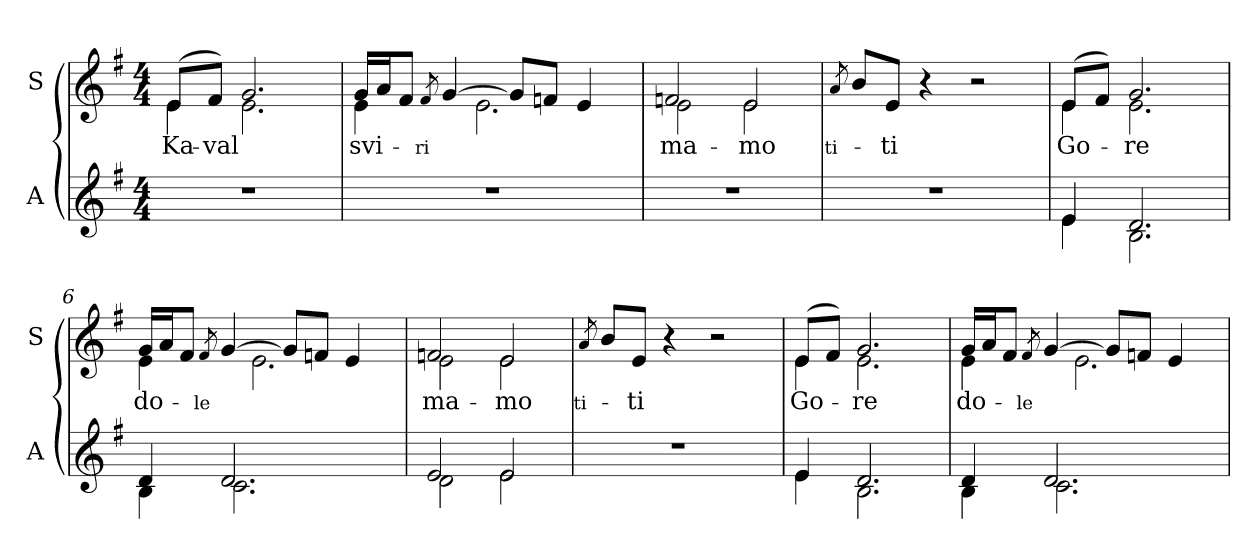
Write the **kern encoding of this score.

**kern	**kern	**text
*part2	*part1	*part1
*staff2	*staff1	*staff1
*I"A	*I"S	*
*I'A	*I'S	*
!!LO:PB:g=z
*clefG2	*clefG2	*
*k[f#]	*k[f#]	*
*e:	*e:	*
*M4/4	*M4/4	*
=1	=1	=1
!	!	!LO:LY:b:color=#000000
*	*^	*
1r	(8ei/L	4ei\	Ka-
!	!	!	!LO:LY:b:color=#000000
.	8f#i/J)	.	-val
.	2.gi/	2.ei\	.
=2	=2	=2	=2
!	!	!	!LO:LY:b:color=#000000
1r	16gi/LL	4ei\	svi-
.	16ai/J	.	.
.	8f#i/J	.	.
!	!	!	!LO:LY:b:color=#000000
.	8qf#i/	8qryy	-ri
.	[>4gi/	2.ei\	.
.	8gi/L]	.	.
.	8fni/J	.	.
.	4ei/	.	.
=3	=3	=3	=3
!	!	!	!LO:LY:b:color=#000000
1r	2fni/	2ei\	ma-
!	!	!	!LO:LY:b:color=#000000
.	2ei/	2ei\	-mo
*	*v	*v	*
=4	=4	=4
*	*^	*
!	!	!	!LO:LY:b:color=#000000
*	*v	*v	*
.	8qai/	ti-
1r	8bi/L	.
!	!	!LO:LY:b:color=#000000
.	8ei/J	-ti
.	4r	.
.	2r	.
!!LO:LB:g=z
=5	=5	=5
*^	*	*
!	!	!	!LO:LY:b:color=#000000
*	*	*^	*
4ei/	4ei\	(8ei/L	4ei\	Go-
.	.	8f#i/J)	.	.
!	!	!	!	!LO:LY:b:color=#000000
2.di/	2.Bi\	2.gi/	2.ei\	-re
=6	=6	=6	=6	=6
!	!	!	!	!LO:LY:b:color=#000000
4di/	4Bi\	16gi/LL	4ei\	do-
.	.	16ai/J	.	.
.	.	8f#i/J	.	.
!	!	!	!	!LO:LY:b:color=#000000
.	.	8qf#i/	8qryy	-le
2.di/	2.ci\	[>4gi/	2.ei\	.
.	.	8gi/L]	.	.
.	.	8fni/J	.	.
.	.	4ei/	.	.
=7	=7	=7	=7	=7
!	!	!	!	!LO:LY:b:color=#000000
2ei/	2di\	2fni/	2ei\	ma-
!	!	!	!	!LO:LY:b:color=#000000
2ei/	2ei\	2ei/	2ei\	-mo
*v	*v	*	*	*
*	*v	*v	*
=8	=8	=8
*^	*^	*
!	!	!	!	!LO:LY:b:color=#000000
*v	*v	*	*	*
*	*v	*v	*
.	8qai/	ti-
1r	8bi/L	.
!	!	!LO:LY:b:color=#000000
.	8ei/J	-ti
.	4r	.
.	2r	.
!!LO:LB:g=z
=9	=9	=9
*^	*	*
!	!	!	!LO:LY:b:color=#000000
*	*	*^	*
4ei/	4ei\	(8ei/L	4ei\	Go-
.	.	8f#i/J)	.	.
!	!	!	!	!LO:LY:b:color=#000000
2.di/	2.Bi\	2.gi/	2.ei\	-re
=10	=10	=10	=10	=10
!	!	!	!	!LO:LY:b:color=#000000
4di/	4Bi\	16gi/LL	4ei\	do-
.	.	16ai/J	.	.
.	.	8f#i/J	.	.
!	!	!	!	!LO:LY:b:color=#000000
.	.	8qf#i/	8qryy	-le
2.di/	2.ci\	[>4gi/	2.ei\	.
.	.	8gi/L]	.	.
.	.	8fni/J	.	.
.	.	4ei/	.	.
*v	*v	*	*	*
*	*v	*v	*
=	=	=
*-	*-	*-
